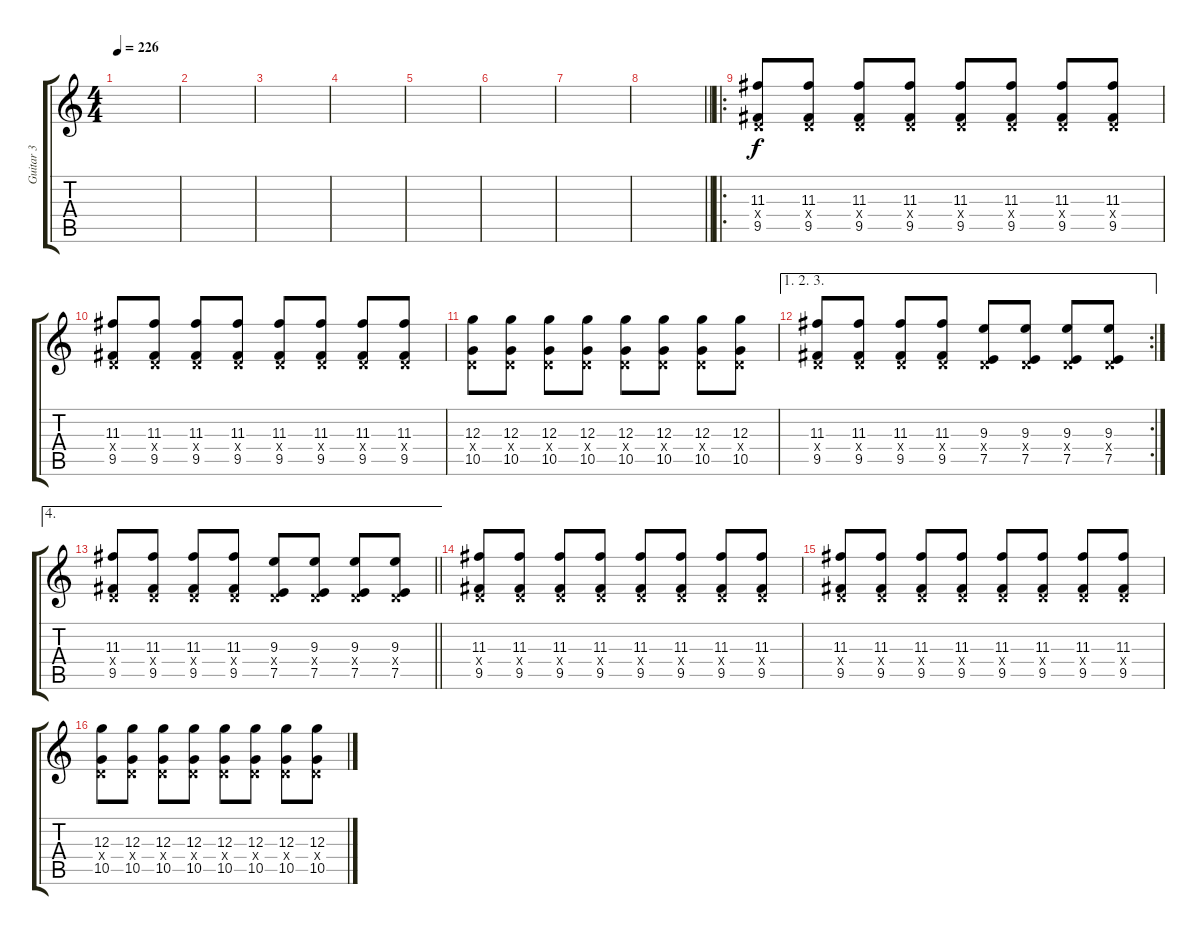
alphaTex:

\track ("Guitar 3" "Guitar 3") {instrument distortionguitar}
\staff {score tabs}
\tuning (E4 B3 G3 D3 A2 E2) {hide}
\ts (4 4)
\tempo 226
\clef g2
\ks c
|
|
|
|
|
|
|
\barLineRight lightlight
|
\ro
(11.3 0.4{x} 9.5).8 (11.3 0.4{x} 9.5).8 (11.3 0.4{x} 9.5).8 (11.3 0.4{x} 9.5).8 (11.3 0.4{x} 9.5).8 (11.3 0.4{x} 9.5).8 (11.3 0.4{x} 9.5).8 (11.3 0.4{x} 9.5).8 |
(11.3 0.4{x} 9.5).8 (11.3 0.4{x} 9.5).8 (11.3 0.4{x} 9.5).8 (11.3 0.4{x} 9.5).8 (11.3 0.4{x} 9.5).8 (11.3 0.4{x} 9.5).8 (11.3 0.4{x} 9.5).8 (11.3 0.4{x} 9.5).8 |
(12.3 0.4{x} 10.5).8 (12.3 0.4{x} 10.5).8 (12.3 0.4{x} 10.5).8 (12.3 0.4{x} 10.5).8 (12.3 0.4{x} 10.5).8 (12.3 0.4{x} 10.5).8 (12.3 0.4{x} 10.5).8 (12.3 0.4{x} 10.5).8 |
\ae (1 2 3)
\rc 2
(11.3 0.4{x} 9.5).8 (11.3 0.4{x} 9.5).8 (11.3 0.4{x} 9.5).8 (11.3 0.4{x} 9.5).8 (9.3 0.4{x} 7.5).8 (9.3 0.4{x} 7.5).8 (9.3 0.4{x} 7.5).8 (9.3 0.4{x} 7.5).8 |
\ae 4
\barLineRight lightlight
(11.3 0.4{x} 9.5).8 (11.3 0.4{x} 9.5).8 (11.3 0.4{x} 9.5).8 (11.3 0.4{x} 9.5).8 (9.3 0.4{x} 7.5).8 (9.3 0.4{x} 7.5).8 (9.3 0.4{x} 7.5).8 (9.3 0.4{x} 7.5).8 |
(11.3 0.4{x} 9.5).8 (11.3 0.4{x} 9.5).8 (11.3 0.4{x} 9.5).8 (11.3 0.4{x} 9.5).8 (11.3 0.4{x} 9.5).8 (11.3 0.4{x} 9.5).8 (11.3 0.4{x} 9.5).8 (11.3 0.4{x} 9.5).8 |
(11.3 0.4{x} 9.5).8 (11.3 0.4{x} 9.5).8 (11.3 0.4{x} 9.5).8 (11.3 0.4{x} 9.5).8 (11.3 0.4{x} 9.5).8 (11.3 0.4{x} 9.5).8 (11.3 0.4{x} 9.5).8 (11.3 0.4{x} 9.5).8 |
(12.3 0.4{x} 10.5).8 (12.3 0.4{x} 10.5).8 (12.3 0.4{x} 10.5).8 (12.3 0.4{x} 10.5).8 (12.3 0.4{x} 10.5).8 (12.3 0.4{x} 10.5).8 (12.3 0.4{x} 10.5).8 (12.3 0.4{x} 10.5).8
